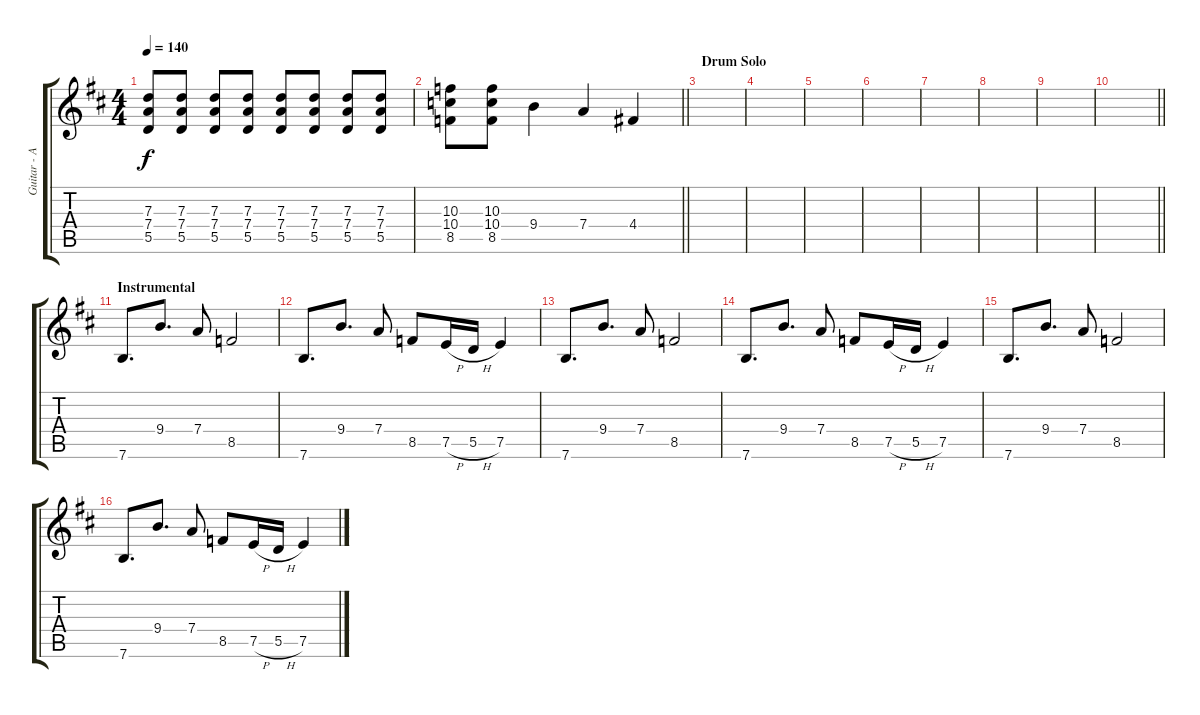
\track ("Guitar - Alex Turner" "Guitar - A") {instrument overdrivenguitar}
\staff {score tabs}
\tuning (E4 B3 G3 D3 A2 E2) {hide}
\ts (4 4)
\tempo 140
\clef g2
\ks d
(7.3 7.4 5.5).8{dy f} (7.3 7.4 5.5).8 (7.3 7.4 5.5).8 (7.3 7.4 5.5).8 (7.3 7.4 5.5).8 (7.3 7.4 5.5).8 (7.3 7.4 5.5).8 (7.3 7.4 5.5).8 |
\barLineRight lightlight
(10.3 10.4 8.5).8 (10.3 10.4 8.5).8 9.4.4 7.4.4 4.4.4 |
\section ("" "Drum Solo")
|
|
|
|
|
|
|
\barLineRight lightlight
|
\section ("" "Instrumental")
7.6.8{d} 9.4.8{d} 7.4.8 8.5.2 |
7.6.8{d} 9.4.8{d} 7.4.8 8.5.8 7.5{h}.16 5.5{h}.16 7.5.4 |
7.6.8{d} 9.4.8{d} 7.4.8 8.5.2 |
7.6.8{d} 9.4.8{d} 7.4.8 8.5.8 7.5{h}.16 5.5{h}.16 7.5.4 |
7.6.8{d} 9.4.8{d} 7.4.8 8.5.2 |
7.6.8{d} 9.4.8{d} 7.4.8 8.5.8 7.5{h}.16 5.5{h}.16 7.5.4
